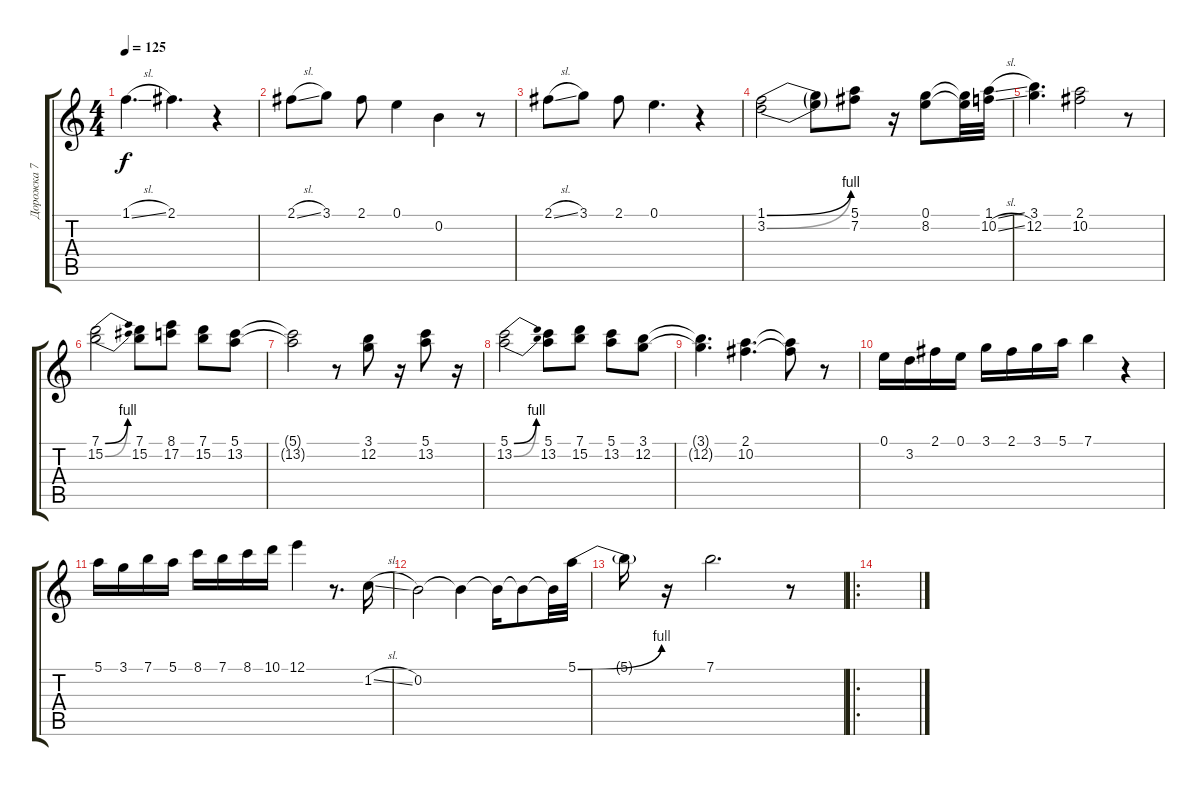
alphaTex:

\track ("Дорожка 7" "Дорожка 7") {instrument distortionguitar}
\staff {score tabs}
\tuning (E4 B3 G3 D3 A2 E2) {hide}
\ts (4 4)
\tempo 125
\clef g2
\ks c
1.1{sl t}.4{d dy f} 2.1.4{d} r.4 |
2.1{sl}.8 3.1.8 2.1.8 0.1.4 0.2.4 r.8 |
2.1{sl}.8 3.1.8 2.1.8 0.1.4{d} r.4 |
(1.1{be (bend 0 0 60 4)} 3.2{be (bend 0 0 60 4)}).2 (1.1{t} 3.2{t}).8 (5.1 7.2).8 r.16 (0.1 8.2).8 (0.1{t} 8.2{t}).32 (1.1{sl} 10.2{sl}).32 |
(3.1 12.2).4{d} (2.1 10.2).2 r.8 |
(7.1{be (bend 0 0 60 4)} 15.2{be (bend 0 0 60 4)}).2 (7.1 15.2).8 (8.1 17.2).8 (7.1 15.2).8 (5.1 13.2).8 |
(5.1{t} 13.2{t}).2 r.8 (3.1 12.2).8 r.16 (5.1 13.2).8 r.16 |
(5.1{be (bend 0 0 60 4)} 13.2{be (bend 0 0 60 4)}).2 (5.1 13.2).8 (7.1 15.2).8 (5.1 13.2).8 (3.1 12.2).8 |
(3.1{t} 12.2{t}).4{d} (2.1 10.2).4{d} (2.1{t} 10.2{t}).8 r.8 |
0.1.16 3.2.16 2.1.16 0.1.16 3.1.16 2.1.16 3.1.16 5.1.16 7.1.4 r.4 |
5.1.16 3.1.16 7.1.16 5.1.16 8.1.16 7.1.16 8.1.16 10.1.16 12.1.4 r.8{d} 1.2{sl}.16 |
0.2.2 0.2{t}.4 0.2{t}.16 0.2{t}.8 0.2{t}.32 5.1{be (bend 0 0 60 4)}.32 |
5.1{t}.16 r.16 7.1.2{d} r.8 |
\ro
